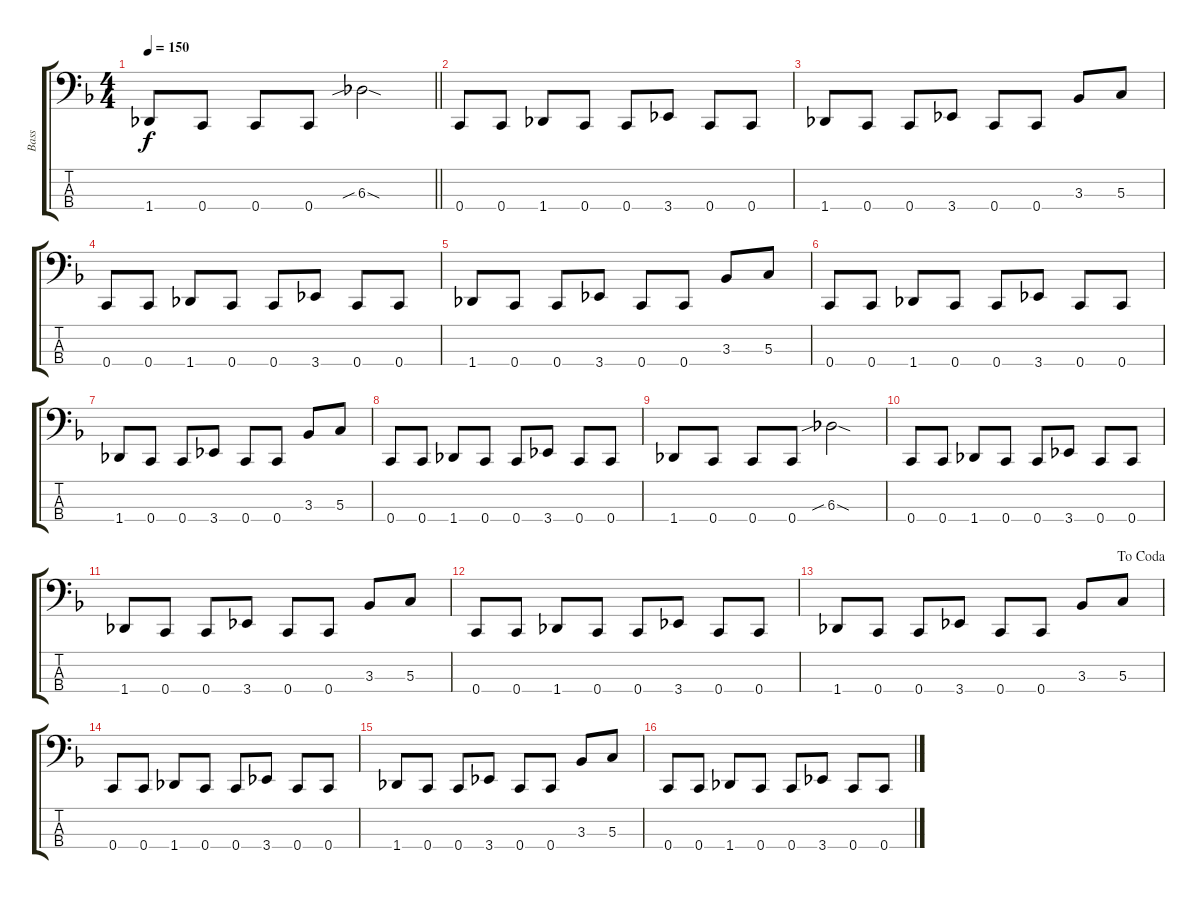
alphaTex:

\track ("Bass" "Bass") {instrument electricbasspick}
\staff {score tabs}
\tuning (F2 C2 G1 C1) {hide}
\ts (4 4)
\tempo 150
\clef f4
\barLineRight lightlight
\ks f
1.4.8{dy f} 0.4.8 0.4.8 0.4.8 6.3{sib sod}.2 |
\section ("" " ")
0.4.8 0.4.8 1.4.8 0.4.8 0.4.8 3.4.8 0.4.8 0.4.8 |
1.4.8 0.4.8 0.4.8 3.4.8 0.4.8 0.4.8 3.3.8 5.3.8 |
0.4.8 0.4.8 1.4.8 0.4.8 0.4.8 3.4.8 0.4.8 0.4.8 |
1.4.8 0.4.8 0.4.8 3.4.8 0.4.8 0.4.8 3.3.8 5.3.8 |
0.4.8 0.4.8 1.4.8 0.4.8 0.4.8 3.4.8 0.4.8 0.4.8 |
1.4.8 0.4.8 0.4.8 3.4.8 0.4.8 0.4.8 3.3.8 5.3.8 |
0.4.8 0.4.8 1.4.8 0.4.8 0.4.8 3.4.8 0.4.8 0.4.8 |
1.4.8 0.4.8 0.4.8 0.4.8 6.3{sib sod}.2 |
0.4.8 0.4.8 1.4.8 0.4.8 0.4.8 3.4.8 0.4.8 0.4.8 |
1.4.8 0.4.8 0.4.8 3.4.8 0.4.8 0.4.8 3.3.8 5.3.8 |
0.4.8 0.4.8 1.4.8 0.4.8 0.4.8 3.4.8 0.4.8 0.4.8 |
\jump dacoda
1.4.8 0.4.8 0.4.8 3.4.8 0.4.8 0.4.8 3.3.8 5.3.8 |
0.4.8 0.4.8 1.4.8 0.4.8 0.4.8 3.4.8 0.4.8 0.4.8 |
1.4.8 0.4.8 0.4.8 3.4.8 0.4.8 0.4.8 3.3.8 5.3.8 |
0.4.8 0.4.8 1.4.8 0.4.8 0.4.8 3.4.8 0.4.8 0.4.8
